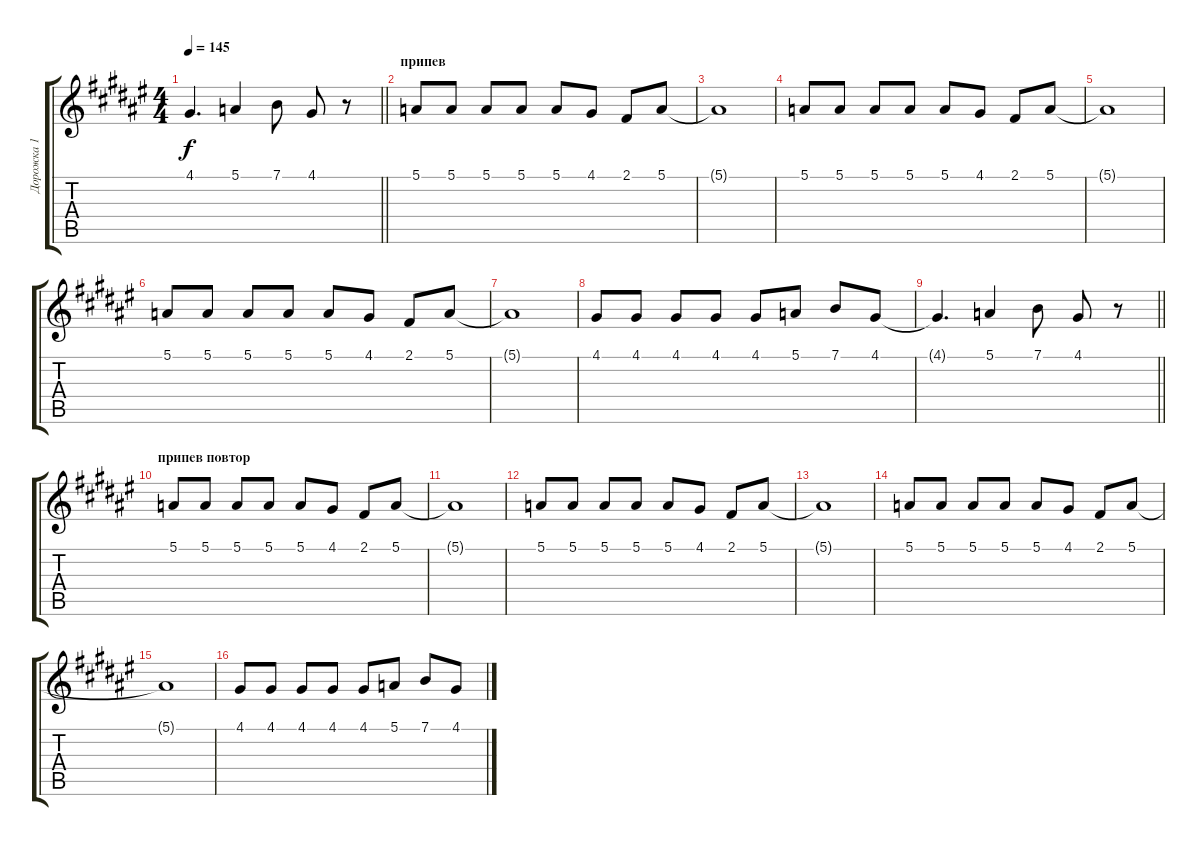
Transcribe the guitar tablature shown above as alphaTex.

\track ("Дорожка 1" "Дорожка 1") {instrument acousticgrandpiano}
\staff {score tabs}
\tuning (E4 B3 G3 D3 A2 E2) {hide}
\ts (4 4)
\tempo 145
\clef g2
\barLineRight lightlight
\ks f#
4.1{t}.4{d dy f} 5.1.4 7.1.8 4.1.8 r.8 |
\section ("" "припев")
5.1.8{volume 15 instrument vibraphone} 5.1.8 5.1.8 5.1.8 5.1.8 4.1.8 2.1.8 5.1.8 |
5.1{t}.1 |
5.1.8 5.1.8 5.1.8 5.1.8 5.1.8 4.1.8 2.1.8 5.1.8 |
5.1{t}.1 |
5.1.8 5.1.8 5.1.8 5.1.8 5.1.8 4.1.8 2.1.8 5.1.8 |
5.1{t}.1 |
4.1.8 4.1.8 4.1.8 4.1.8 4.1.8 5.1.8 7.1.8 4.1.8 |
\barLineRight lightlight
4.1{t}.4{d} 5.1.4 7.1.8 4.1.8 r.8 |
\section ("" "припев повтор")
5.1.8{volume 15 instrument vibraphone} 5.1.8 5.1.8 5.1.8 5.1.8 4.1.8 2.1.8 5.1.8 |
5.1{t}.1 |
5.1.8 5.1.8 5.1.8 5.1.8 5.1.8 4.1.8 2.1.8 5.1.8 |
5.1{t}.1 |
5.1.8 5.1.8 5.1.8 5.1.8 5.1.8 4.1.8 2.1.8 5.1.8 |
5.1{t}.1 |
4.1.8 4.1.8 4.1.8 4.1.8 4.1.8 5.1.8 7.1.8 4.1.8
